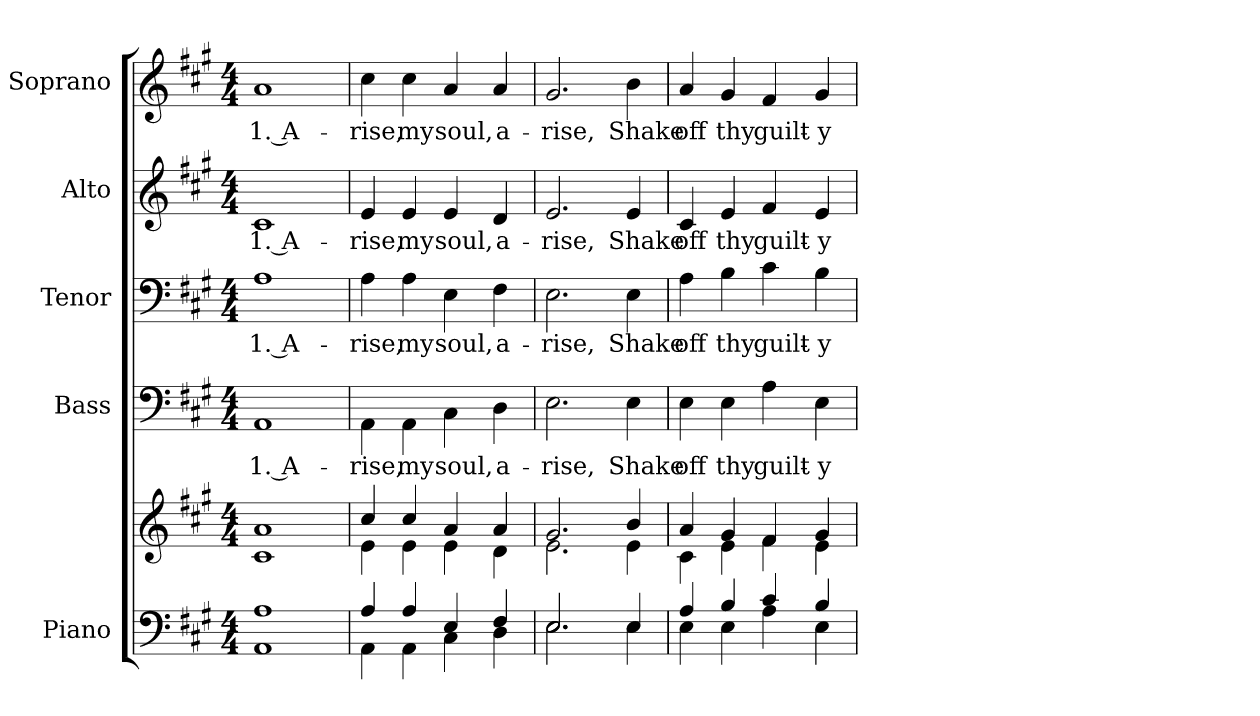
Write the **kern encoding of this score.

**kern	**kern	**kern	**text	**kern	**text	**kern	**text	**kern	**text
*part5	*part5	*part4	*part4	*part3	*part3	*part2	*part2	*part1	*part1
*staff6	*staff5	*staff4	*staff4	*staff3	*staff3	*staff2	*staff2	*staff1	*staff1
*I"Piano	*	*I"Bass	*	*I"Tenor	*	*I"Alto	*	*I"Soprano	*
*I'Pno.	*	*I'B.	*	*I'T.	*	*I'A.	*	*I'S.	*
!!LO:PB:g=z
*clefF4	*clefG2	*clefF4	*	*clefF4	*	*clefG2	*	*clefG2	*
*k[f#c#g#]	*k[f#c#g#]	*k[f#c#g#]	*	*k[f#c#g#]	*	*k[f#c#g#]	*	*k[f#c#g#]	*
*A:	*A:	*A:	*	*A:	*	*A:	*	*A:	*
*M4/4	*M4/4	*M4/4	*	*M4/4	*	*M4/4	*	*M4/4	*
*MM160	*MM160	*MM160	*	*MM160	*	*MM160	*	*MM160	*
=1	=1	=1	=1	=1	=1	=1	=1	=1	=1
*^	*^	*	*	*	*	*	*	*	*
!	!	!	!	!	!LO:LY:b:color=#000000	!	!	!	!	!	!
!	!	!	!	!	!	!	!LO:LY:b:color=#000000	!	!	!	!
!	!	!	!	!	!	!	!	!	!LO:LY:b:color=#000000	!	!
!	!	!	!	!	!	!	!	!	!	!	!LO:LY:b:color=#000000
1Ai	1AAi	1ai	1c#i	1AAi	1. A-	1Ai	1. A-	1c#i	1. A-	1ai	1. A-
=2	=2	=2	=2	=2	=2	=2	=2	=2	=2	=2	=2
!	!	!	!	!	!LO:LY:b:color=#000000	!	!	!	!	!	!
!	!	!	!	!	!	!	!LO:LY:b:color=#000000	!	!	!	!
!	!	!	!	!	!	!	!	!	!LO:LY:b:color=#000000	!	!
!	!	!	!	!	!	!	!	!	!	!	!LO:LY:b:color=#000000
4Ai/	4AAi\	4cc#i/	4ei\	4AAi\	-rise,	4Ai\	-rise,	4ei/	-rise,	4cc#i\	-rise,
!	!	!	!	!	!LO:LY:b:color=#000000	!	!	!	!	!	!
!	!	!	!	!	!	!	!LO:LY:b:color=#000000	!	!	!	!
!	!	!	!	!	!	!	!	!	!LO:LY:b:color=#000000	!	!
!	!	!	!	!	!	!	!	!	!	!	!LO:LY:b:color=#000000
4Ai/	4AAi\	4cc#i/	4ei\	4AAi\	my	4Ai\	my	4ei/	my	4cc#i\	my
!	!	!	!	!	!LO:LY:b:color=#000000	!	!	!	!	!	!
!	!	!	!	!	!	!	!LO:LY:b:color=#000000	!	!	!	!
!	!	!	!	!	!	!	!	!	!LO:LY:b:color=#000000	!	!
!	!	!	!	!	!	!	!	!	!	!	!LO:LY:b:color=#000000
4Ei/	4C#i\	4ai/	4ei\	4C#i\	soul,	4Ei\	soul,	4ei/	soul,	4ai/	soul,
!	!	!	!	!	!LO:LY:b:color=#000000	!	!	!	!	!	!
!	!	!	!	!	!	!	!LO:LY:b:color=#000000	!	!	!	!
!	!	!	!	!	!	!	!	!	!LO:LY:b:color=#000000	!	!
!	!	!	!	!	!	!	!	!	!	!	!LO:LY:b:color=#000000
4F#i/	4Di\	4ai/	4di\	4Di\	a-	4F#i\	a-	4di/	a-	4ai/	a-
=3	=3	=3	=3	=3	=3	=3	=3	=3	=3	=3	=3
!	!	!	!	!	!LO:LY:b:color=#000000	!	!	!	!	!	!
!	!	!	!	!	!	!	!LO:LY:b:color=#000000	!	!	!	!
!	!	!	!	!	!	!	!	!	!LO:LY:b:color=#000000	!	!
!	!	!	!	!	!	!	!	!	!	!	!LO:LY:b:color=#000000
2.Ei/	2.Ei\	2.g#i/	2.ei\	2.Ei\	-rise,	2.Ei\	-rise,	2.ei/	-rise,	2.g#i/	-rise,
!	!	!	!	!	!LO:LY:b:color=#000000	!	!	!	!	!	!
!	!	!	!	!	!	!	!LO:LY:b:color=#000000	!	!	!	!
!	!	!	!	!	!	!	!	!	!LO:LY:b:color=#000000	!	!
!	!	!	!	!	!	!	!	!	!	!	!LO:LY:b:color=#000000
4Ei/	4Ei\	4bi/	4ei\	4Ei\	Shake	4Ei\	Shake	4ei/	Shake	4bi\	Shake
=4	=4	=4	=4	=4	=4	=4	=4	=4	=4	=4	=4
!	!	!	!	!	!LO:LY:b:color=#000000	!	!	!	!	!	!
!	!	!	!	!	!	!	!LO:LY:b:color=#000000	!	!	!	!
!	!	!	!	!	!	!	!	!	!LO:LY:b:color=#000000	!	!
!	!	!	!	!	!	!	!	!	!	!	!LO:LY:b:color=#000000
4Ai/	4Ei\	4ai/	4c#i\	4Ei\	off	4Ai\	off	4c#i/	off	4ai/	off
!	!	!	!	!	!LO:LY:b:color=#000000	!	!	!	!	!	!
!	!	!	!	!	!	!	!LO:LY:b:color=#000000	!	!	!	!
!	!	!	!	!	!	!	!	!	!LO:LY:b:color=#000000	!	!
!	!	!	!	!	!	!	!	!	!	!	!LO:LY:b:color=#000000
4Bi/	4Ei\	4g#i/	4ei\	4Ei\	thy	4Bi\	thy	4ei/	thy	4g#i/	thy
!	!	!	!	!	!LO:LY:b:color=#000000	!	!	!	!	!	!
!	!	!	!	!	!	!	!LO:LY:b:color=#000000	!	!	!	!
!	!	!	!	!	!	!	!	!	!LO:LY:b:color=#000000	!	!
!	!	!	!	!	!	!	!	!	!	!	!LO:LY:b:color=#000000
4c#i/	4Ai\	4f#i/	4f#i\	4Ai\	guilt-	4c#i\	guilt-	4f#i/	guilt-	4f#i/	guilt-
!	!	!	!	!	!LO:LY:b:color=#000000	!	!	!	!	!	!
!	!	!	!	!	!	!	!LO:LY:b:color=#000000	!	!	!	!
!	!	!	!	!	!	!	!	!	!LO:LY:b:color=#000000	!	!
!	!	!	!	!	!	!	!	!	!	!	!LO:LY:b:color=#000000
4Bi/	4Ei\	4g#i/	4ei\	4Ei\	-y	4Bi\	-y	4ei/	-y	4g#i/	-y
*v	*v	*	*	*	*	*	*	*	*	*	*
*	*v	*v	*	*	*	*	*	*	*	*
=	=	=	=	=	=	=	=	=	=
*-	*-	*-	*-	*-	*-	*-	*-	*-	*-
